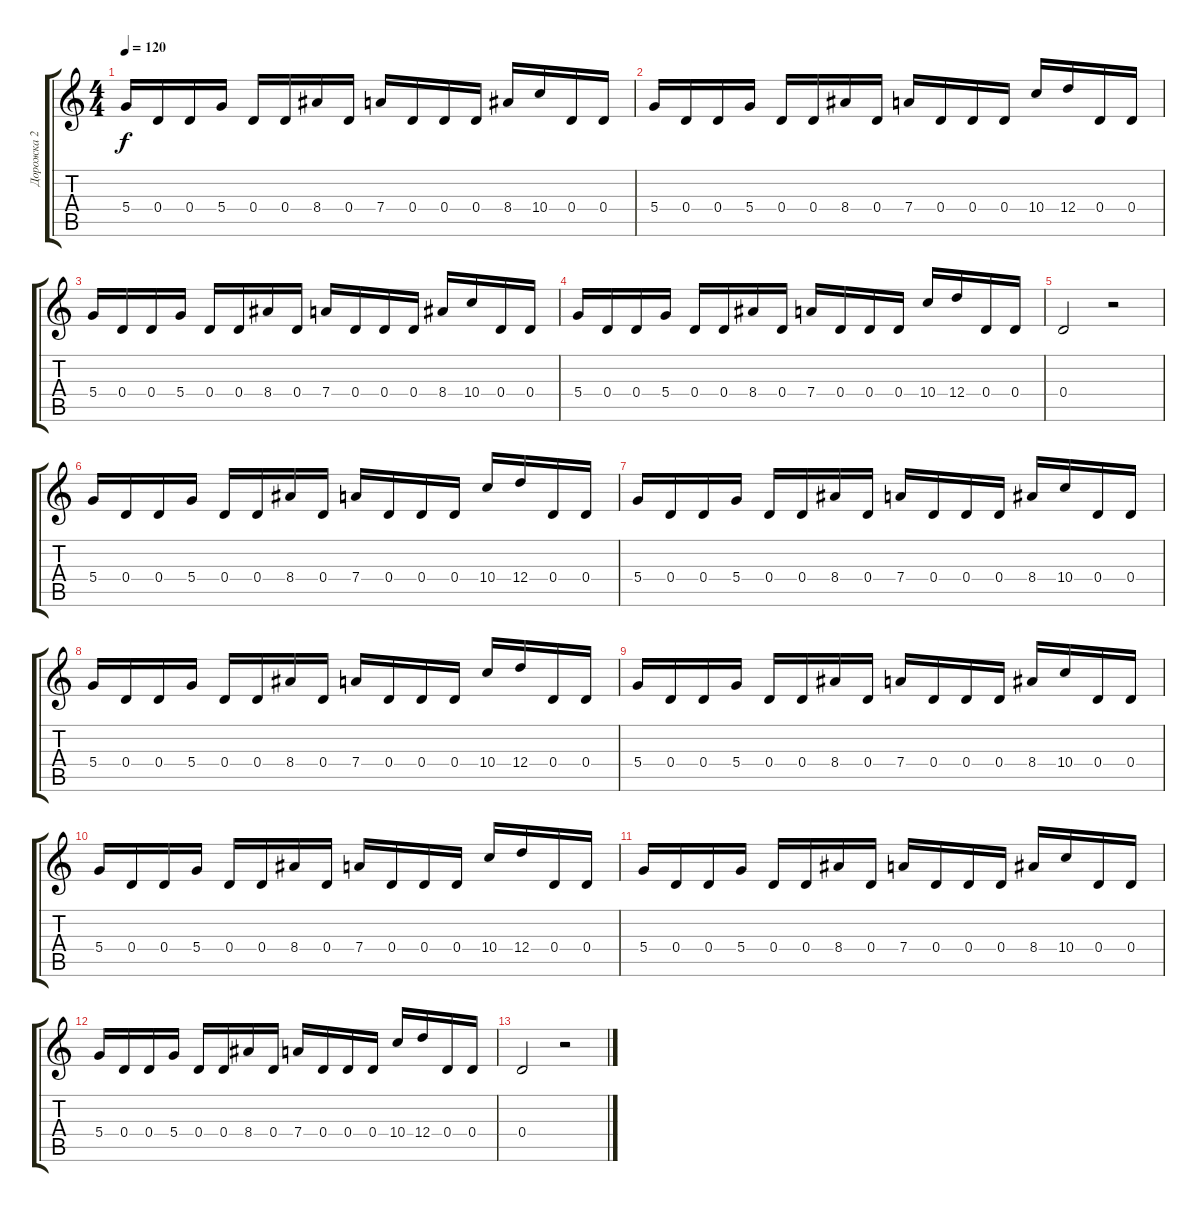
\track ("Дорожка 2" "Дорожка 2") {instrument distortionguitar}
\staff {score tabs}
\tuning (E4 B3 G3 D3 A2 E2) {hide}
\ts (4 4)
\tempo 120
\clef g2
\ks c
5.4.16{dy f} 0.4.16 0.4.16 5.4.16 0.4.16 0.4.16 8.4.16 0.4.16 7.4.16 0.4.16 0.4.16 0.4.16 8.4.16 10.4.16 0.4.16 0.4.16 |
5.4.16 0.4.16 0.4.16 5.4.16 0.4.16 0.4.16 8.4.16 0.4.16 7.4.16 0.4.16 0.4.16 0.4.16 10.4.16 12.4.16 0.4.16 0.4.16 |
5.4.16 0.4.16 0.4.16 5.4.16 0.4.16 0.4.16 8.4.16 0.4.16 7.4.16 0.4.16 0.4.16 0.4.16 8.4.16 10.4.16 0.4.16 0.4.16 |
5.4.16 0.4.16 0.4.16 5.4.16 0.4.16 0.4.16 8.4.16 0.4.16 7.4.16 0.4.16 0.4.16 0.4.16 10.4.16 12.4.16 0.4.16 0.4.16 |
0.4.2 r.2 |
5.4.16 0.4.16 0.4.16 5.4.16 0.4.16 0.4.16 8.4.16 0.4.16 7.4.16 0.4.16 0.4.16 0.4.16 10.4.16 12.4.16 0.4.16 0.4.16 |
5.4.16 0.4.16 0.4.16 5.4.16 0.4.16 0.4.16 8.4.16 0.4.16 7.4.16 0.4.16 0.4.16 0.4.16 8.4.16 10.4.16 0.4.16 0.4.16 |
5.4.16 0.4.16 0.4.16 5.4.16 0.4.16 0.4.16 8.4.16 0.4.16 7.4.16 0.4.16 0.4.16 0.4.16 10.4.16 12.4.16 0.4.16 0.4.16 |
5.4.16 0.4.16 0.4.16 5.4.16 0.4.16 0.4.16 8.4.16 0.4.16 7.4.16 0.4.16 0.4.16 0.4.16 8.4.16 10.4.16 0.4.16 0.4.16 |
5.4.16 0.4.16 0.4.16 5.4.16 0.4.16 0.4.16 8.4.16 0.4.16 7.4.16 0.4.16 0.4.16 0.4.16 10.4.16 12.4.16 0.4.16 0.4.16 |
5.4.16 0.4.16 0.4.16 5.4.16 0.4.16 0.4.16 8.4.16 0.4.16 7.4.16 0.4.16 0.4.16 0.4.16 8.4.16 10.4.16 0.4.16 0.4.16 |
5.4.16 0.4.16 0.4.16 5.4.16 0.4.16 0.4.16 8.4.16 0.4.16 7.4.16 0.4.16 0.4.16 0.4.16 10.4.16 12.4.16 0.4.16 0.4.16 |
0.4.2 r.2
